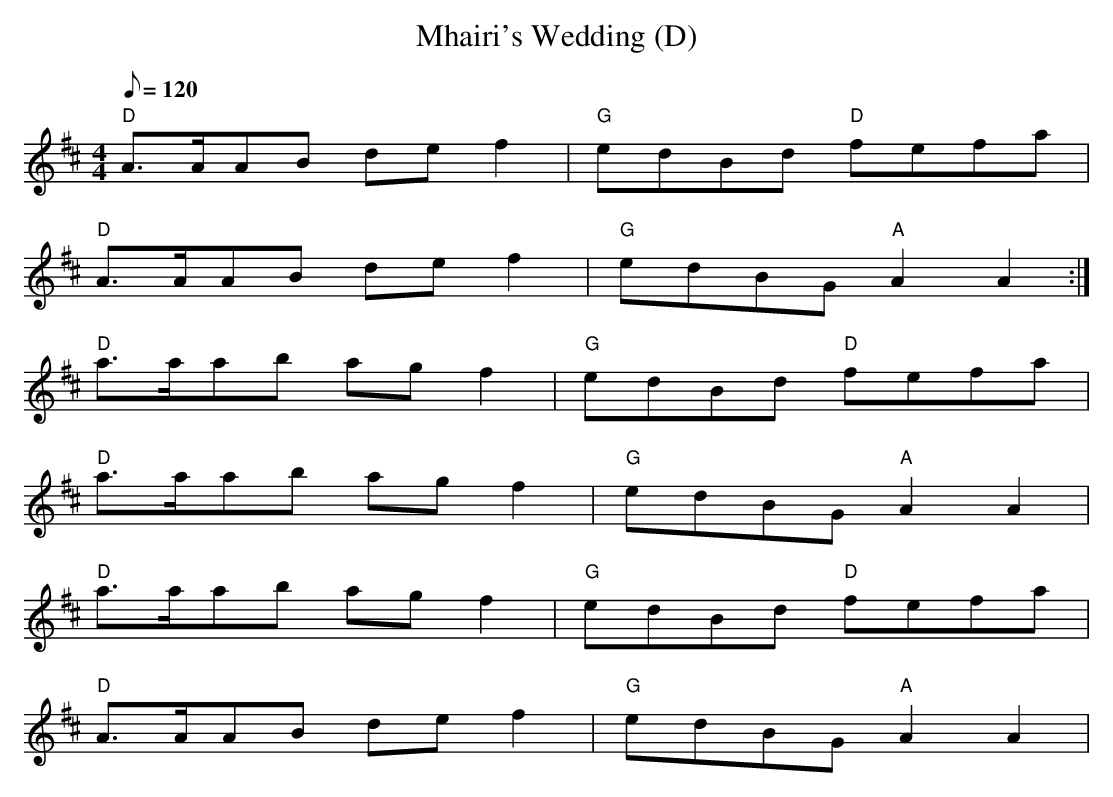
X:1
T:Mhairi's Wedding (D)
M:4/4
L:1/8
Q:120
K:D
"D"A>AAB def2|"G"edBd "D"fefa|
"D"A>AAB def2|"G"edBG "A"A2 A2:|
"D"a>aab agf2|"G"edBd "D"fefa|
"D"a>aab agf2|"G"edBG "A"A2 A2|
"D"a>aab agf2|"G"edBd "D"fefa|
"D"A>AAB def2|"G"edBG "A"A2 A2|
